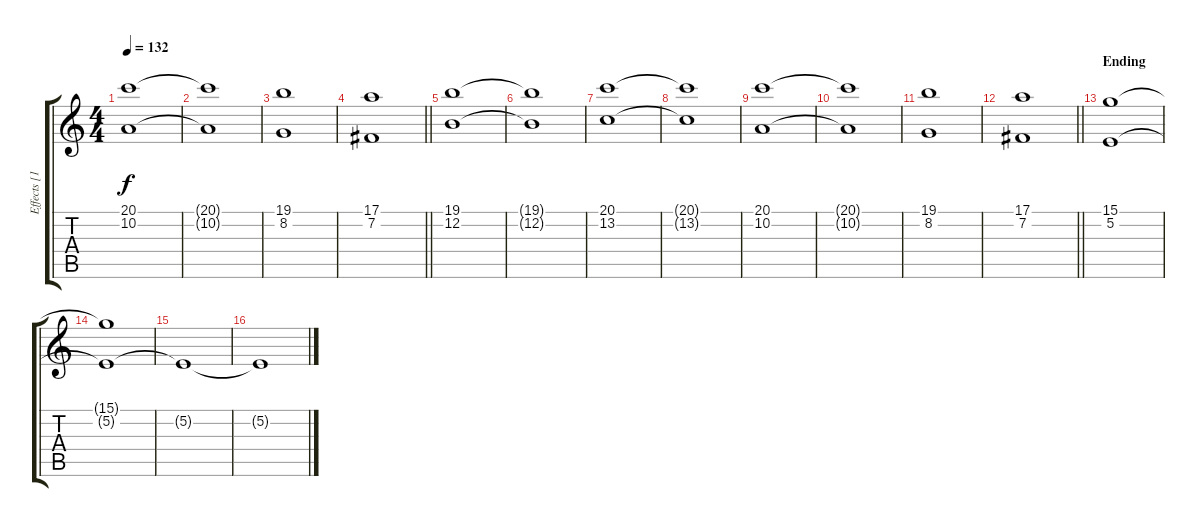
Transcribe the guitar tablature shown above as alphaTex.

\track ("Effects [1]" "Effects [1") {instrument choiraahs}
\staff {score tabs}
\tuning (E4 B3 G3 D3 A2 E2) {hide}
\ts (4 4)
\tempo 132
\clef g2
\ks c
(20.1 10.2).1{dy f} |
(20.1{t} 10.2{t}).1 |
(19.1 8.2).1 |
\barLineRight lightlight
(17.1 7.2).1 |
(19.1 12.2).1 |
(19.1{t} 12.2{t}).1 |
(20.1 13.2).1 |
(20.1{t} 13.2{t}).1 |
(20.1 10.2).1 |
(20.1{t} 10.2{t}).1 |
(19.1 8.2).1 |
\barLineRight lightlight
(17.1 7.2).1 |
\section ("" "Ending")
(15.1 5.2).1 |
(15.1{t} 5.2{t}).1 |
5.2{t}.1 |
5.2{t}.1
